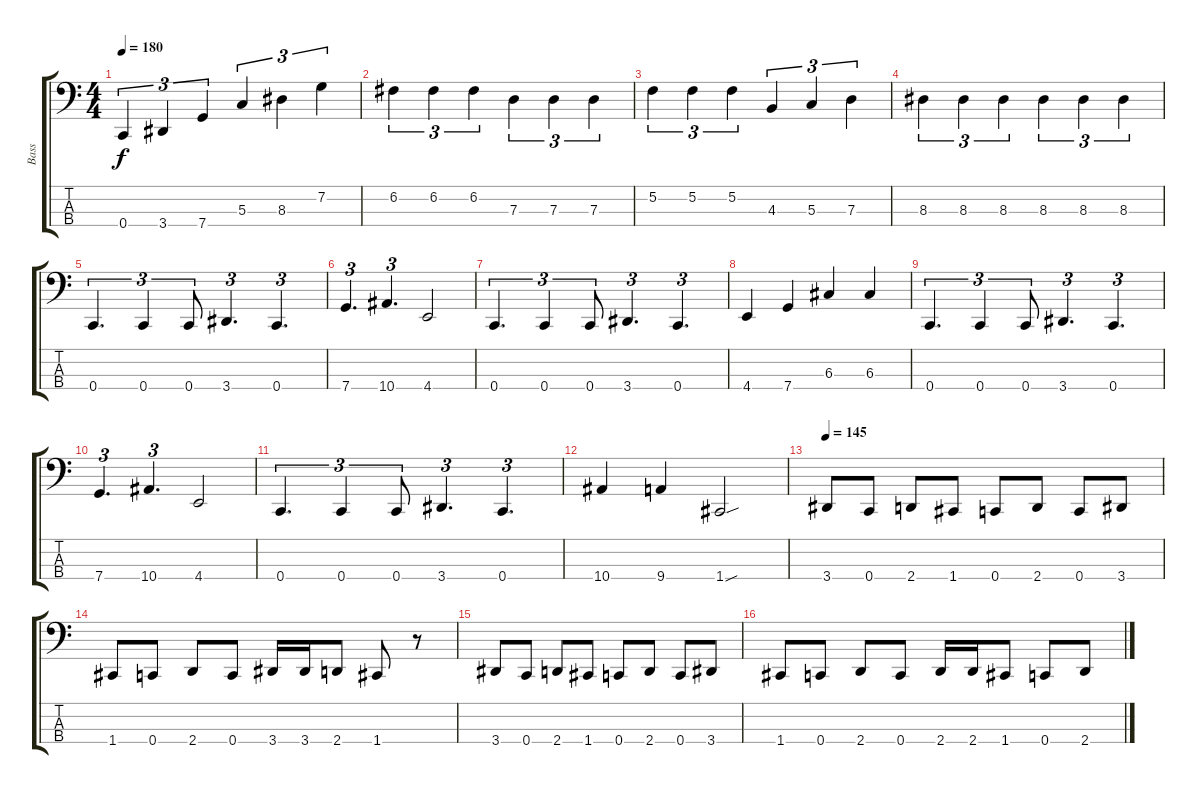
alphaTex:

\track ("Bass" "Bass") {instrument electricbassfinger}
\staff {score tabs}
\tuning (F2 C2 G1 C1) {hide}
\ts (4 4)
\tempo 180
\clef f4
\ks c
0.4.4{tu (3 2) dy f} 3.4.4{tu (3 2)} 7.4.4{tu (3 2)} 5.3.4{tu (3 2)} 8.3.4{tu (3 2)} 7.2.4{tu (3 2)} |
6.2.4{tu (3 2)} 6.2.4{tu (3 2)} 6.2.4{tu (3 2)} 7.3.4{tu (3 2)} 7.3.4{tu (3 2)} 7.3.4{tu (3 2)} |
5.2.4{tu (3 2)} 5.2.4{tu (3 2)} 5.2.4{tu (3 2)} 4.3.4{tu (3 2)} 5.3.4{tu (3 2)} 7.3.4{tu (3 2)} |
8.3.4{tu (3 2)} 8.3.4{tu (3 2)} 8.3.4{tu (3 2)} 8.3.4{tu (3 2)} 8.3.4{tu (3 2)} 8.3.4{tu (3 2)} |
0.4.4{d tu (3 2)} 0.4.4{tu (3 2)} 0.4.8{tu (3 2)} 3.4.4{d tu (3 2)} 0.4.4{d tu (3 2)} |
7.4.4{d tu (3 2)} 10.4.4{d tu (3 2)} 4.4.2 |
0.4.4{d tu (3 2)} 0.4.4{tu (3 2)} 0.4.8{tu (3 2)} 3.4.4{d tu (3 2)} 0.4.4{d tu (3 2)} |
4.4.4 7.4.4 6.3.4 6.3.4 |
0.4.4{d tu (3 2)} 0.4.4{tu (3 2)} 0.4.8{tu (3 2)} 3.4.4{d tu (3 2)} 0.4.4{d tu (3 2)} |
7.4.4{d tu (3 2)} 10.4.4{d tu (3 2)} 4.4.2 |
0.4.4{d tu (3 2)} 0.4.4{tu (3 2)} 0.4.8{tu (3 2)} 3.4.4{d tu (3 2)} 0.4.4{d tu (3 2)} |
10.4.4 9.4.4 1.4{sou}.2 |
\tempo 145
3.4.8 0.4.8 2.4.8 1.4.8 0.4.8 2.4.8 0.4.8 3.4.8 |
1.4.8 0.4.8 2.4.8 0.4.8 3.4.16 3.4.16 2.4.8 1.4.8 r.8 |
3.4.8 0.4.8 2.4.8 1.4.8 0.4.8 2.4.8 0.4.8 3.4.8 |
1.4.8 0.4.8 2.4.8 0.4.8 2.4.16 2.4.16 1.4.8 0.4.8 2.4.8
